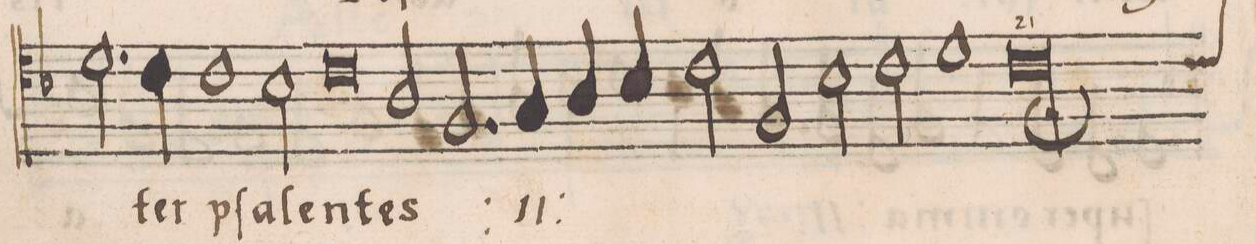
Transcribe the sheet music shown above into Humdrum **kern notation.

**kern	**text	**text
*I"ALTVS	*	*
*clefC4	*	*
*k[b-]	*	*
*met(C)	*	*
*M2/1	*	*
2.d\	.	.
4c\	-ter	.
1c\	pſa-	.
=7-	=7-	=7-
2B-\	-len-	.
0c	-tes	.
=8-	=8-	=8-
2A/	.	.
*	*ij	*
2.F/	iu-	.
=9-	=9-	=9-
4G/	.	.
4A/	.	.
4B-/	.	.
2c\	.	.
2F/	-gi-	.
=10-	=10-	=10-
2B-\	-ter	.
2c\	pſa-	.
1d	-len-	.
=11-	=11-	=11-
*custos:c	*	*
0c;<l	-tes	.
*	*Xij	*
=12-	=12-	=12-
*-	*-	*-
